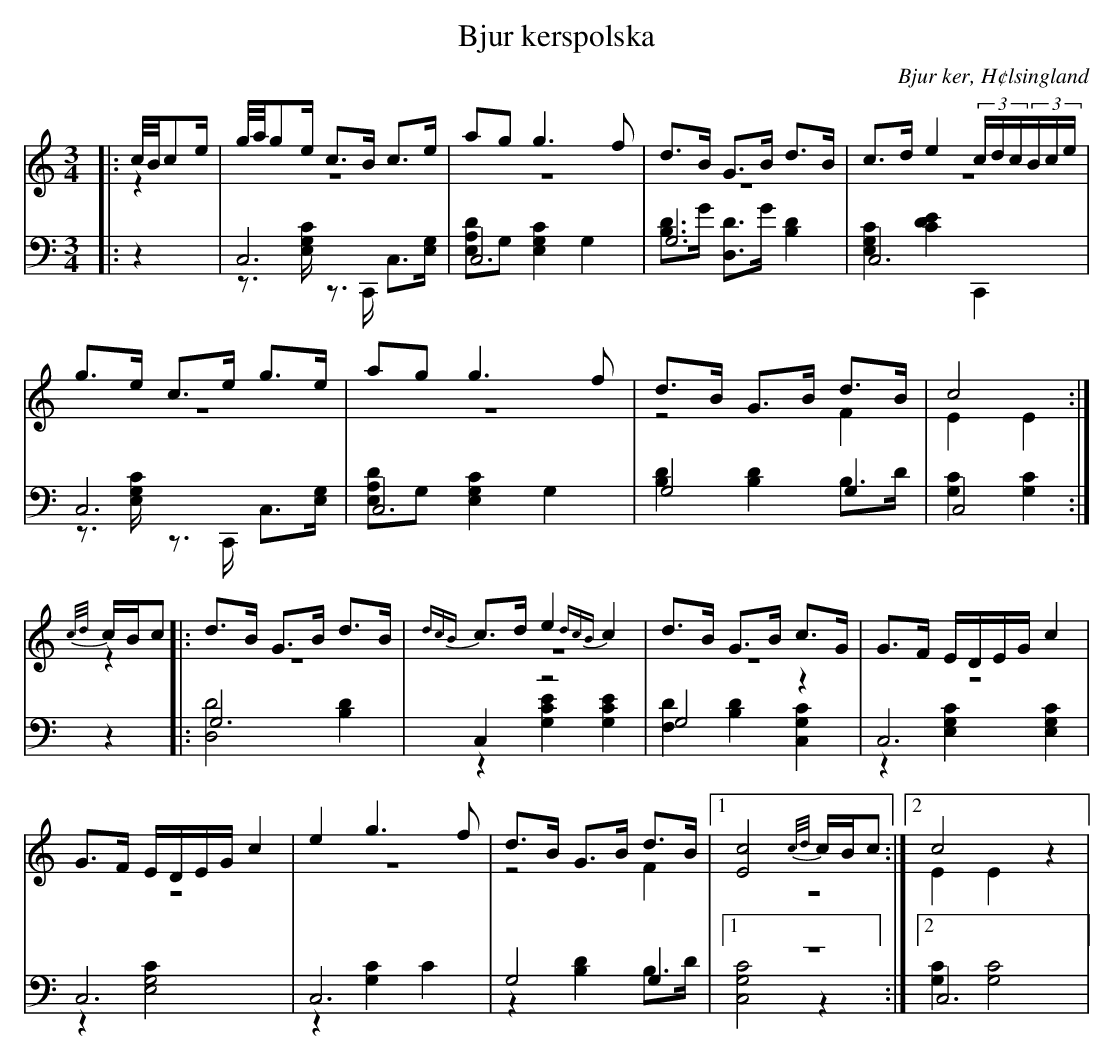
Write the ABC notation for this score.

X:1
T: Bjur kerspolska
O: Bjur ker, H¢lsingland
M: 3/4
L: 1/8
K: C
V:1
V:2 merge
V:3
V:4 merge
V:1
|:c//B//ce/|g//a//ge/ c>B c>e|ag g3 f|d>B G>B d>B|c>d e2 (3c/d/c/(3B/c/e/|
g>e c>e g>e|ag g3 f|d>B G>B d>B|c4:|
{c/d/}c/B/c |:d>B G>B d>B|{dcB}c>d e2 {dcB}c2|d>B G>B c>G|G>F E/D/E/G/ c2|
G>F E/D/E/G/ c2|e2 g3 f|d>B G>B d>B|1 [E4c4] {c/d/}c/B/c:|2 c4 z2|
V:2
|:z2|z6|z6|z6|z6|
z6|z6|z4 F2|E2 E2:|
z2|:z6|z6|z6|z6|
 z6|z6|z4 F2|1 z6:|2 E2 E2 z2|
V:3 clef=bass
|:z2|C,6|C,6|G,6|C,6|
C,6|C,6|G,4 G,2|C,4:|
z2|:G,6|C,2 z4|G,4 z2|C,6|
 C,6|C,6|G,4 G,2|1 z6:|2 C,6|
V:4 clef=bass
|:z2|z>[E,G,C] z>C,, C,>[E,G,]|[E,A,D]G, [E,2G,2C2] G,2|[B,D]>G [D,D]>G [B,2D2]|[E,2G,2C2] [D2E2C2] C,,2|
z>[E,G,C] z>C,, C,>[E,G,]|[E,A,D]G, [E,2G,2C2] G,2|[B,2D2] [B,2D2] B,>D|[G,2C2][G,2C2]:|
z2|:[D,4D4] [B,2D2]|z2 [G,2C2E2] [G,2C2E2]|[F,2D2][B,2D2] [C,2G,2C2]|z2 [E,2G,2C2] [E,2G,2C2]|
z2 [E,4G,4C2]|z2 [G,2C2] C2|z2 [B,2D2] B,>D|1 [C,4G,4C4] z2:|2 [G,2C2] [G,4C4]|
